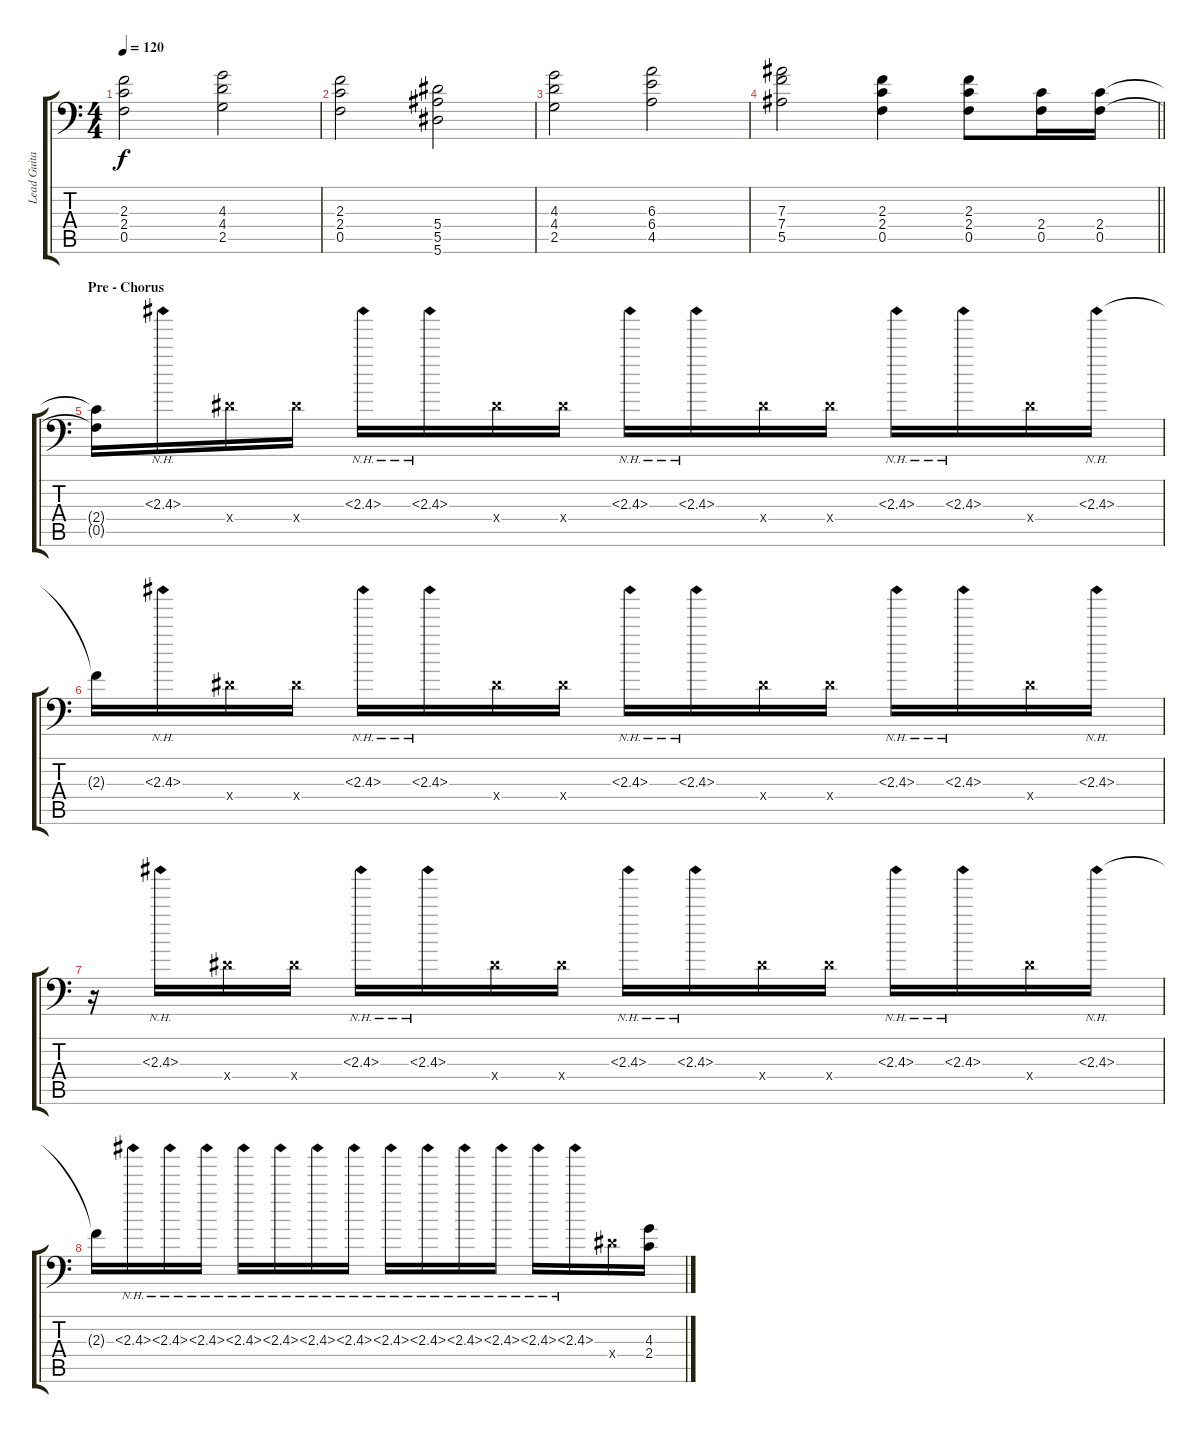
\track ("Lead Guitar 2" "Lead Guita") {instrument distortionguitar}
\staff {score tabs}
\tuning (C4 G3 Eb3 Bb2 F2 Bb1) {hide}
\ts (4 4)
\tempo 120
\clef f4
\ks c
(2.3 2.4 0.5).2{dy f} (4.3 4.4 2.5).2 |
(2.3 2.4 0.5).2 (5.4 5.5 5.6).2 |
(4.3 4.4 2.5).2 (6.3 6.4 4.5).2 |
\barLineRight lightlight
(7.3 7.4 5.5).2 (2.3 2.4 0.5).4 (2.3 2.4 0.5).8 (2.4 0.5).16 (2.4 0.5).16 |
\section ("" "Pre - Chorus")
(2.4{t} 0.5{t}).16 2.3{nh}.16 5.4{x}.16 5.4{x}.16 2.3{nh}.16 2.3{nh}.16 5.4{x}.16 5.4{x}.16 2.3{nh}.16 2.3{nh}.16 5.4{x}.16 5.4{x}.16 2.3{nh}.16 2.3{nh}.16 5.4{x}.16 2.3{nh}.16 |
2.3{t}.16 2.3{nh}.16 5.4{x}.16 5.4{x}.16 2.3{nh}.16 2.3{nh}.16 5.4{x}.16 5.4{x}.16 2.3{nh}.16 2.3{nh}.16 5.4{x}.16 5.4{x}.16 2.3{nh}.16 2.3{nh}.16 5.4{x}.16 2.3{nh}.16 |
r.16 2.3{nh}.16 5.4{x}.16 5.4{x}.16 2.3{nh}.16 2.3{nh}.16 5.4{x}.16 5.4{x}.16 2.3{nh}.16 2.3{nh}.16 5.4{x}.16 5.4{x}.16 2.3{nh}.16 2.3{nh}.16 5.4{x}.16 2.3{nh}.16 |
2.3{t}.16 2.3{nh}.16 2.3{nh}.16 2.3{nh}.16 2.3{nh}.16 2.3{nh}.16 2.3{nh}.16 2.3{nh}.16 2.3{nh}.16 2.3{nh}.16 2.3{nh}.16 2.3{nh}.16 2.3{nh}.16 2.3{nh}.16 5.4{x}.16{instrument distortionguitar} (4.3 2.4).16
